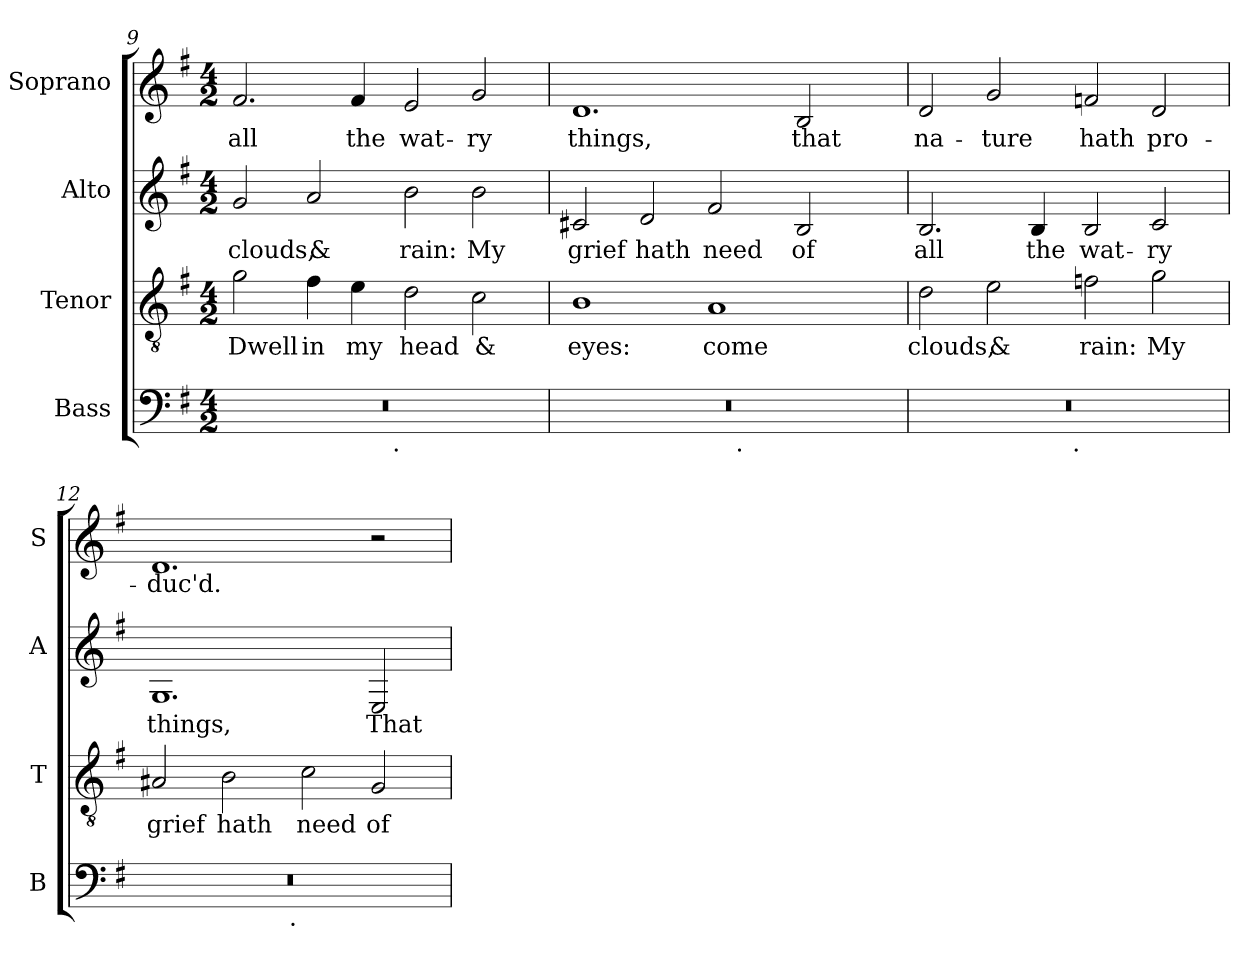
**kern	**kern	**text	**kern	**text	**kern	**text
*part4	*part3	*part3	*part2	*part2	*part1	*part1
*staff4	*staff3	*staff3	*staff2	*staff2	*staff1	*staff1
*I"Bass	*I"Tenor	*	*I"Alto	*	*I"Soprano	*
*I'B	*I'T	*	*I'A	*	*I'S	*
*clefF4	*clefGv2	*	*clefG2	*	*clefG2	*
*k[f#]	*k[f#]	*	*k[f#]	*	*k[f#]	*
*G:	*G:	*	*G:	*	*G:	*
*M4/2	*M4/2	*	*M4/2	*	*M4/2	*
=9	=9	=9	=9	=9	=9	=9
!	!	!LO:LY:b:cj	!	!LO:LY:b:cj	!	!LO:LY:b:cj
*^	*	*	*	*	*	*
0r	2ryy	2g\	Dwell	2g/	clouds,	2.f#/	all
!	!	!	!LO:LY:b:cj	!	!LO:LY:b:cj	!	!
.	4...ryy	4f#\	in	2a/	&	.	.
!	!	!	!LO:LY:b:cj	!	!	!	!LO:LY:b:cj
.	.	4e\	my	.	.	4f#/	the
!	!LO:TX:b:t=.	!	!	!	!	!	!
.	1ryy	.	.	.	.	.	.
!	!	!	!LO:LY:b:cj	!	!LO:LY:b:cj	!	!LO:LY:b:cj
.	.	2d\	head	2b\	rain:	2e/	wat-
!	!	!	!LO:LY:b:cj	!	!LO:LY:b:cj	!	!LO:LY:b:cj
.	.	2c\	&	2b\	My	2g/	-ry
.	32ryy	.	.	.	.	.	.
!!LO:PB:g=z
=10	=10	=10	=10	=10	=10	=10	=10
!	!	!	!LO:LY:b:cj	!	!LO:LY:b:cj	!	!LO:LY:b:cj
0r	1ryy	1B	eyes:	2c#X/	grief	1.d	things,
!	!	!	!	!	!LO:LY:b:cj	!	!
.	.	.	.	2d/	hath	.	.
!	!	!	!LO:LY:b:cj	!	!LO:LY:b:cj	!	!
.	16ryy	1A	come	2f#/	need	.	.
.	64ryy	.	.	.	.	.	.
!	!LO:TX:b:t=.	!	!	!	!	!	!
.	2ryy	.	.	.	.	.	.
!	!	!	!	!	!LO:LY:b:cj	!	!LO:LY:b:cj
.	.	.	.	2B/	of	2B/	that
.	4ryy	.	.	.	.	.	.
.	8ryy	.	.	.	.	.	.
.	32.ryy	.	.	.	.	.	.
=11	=11	=11	=11	=11	=11	=11	=11
!	!	!	!LO:LY:b:cj	!	!LO:LY:b:cj	!	!LO:LY:b:cj
0r	2ryy	2d\	clouds,	2.B/	all	2d/	na-
!	!	!	!LO:LY:b:cj	!	!	!	!LO:LY:b:cj
.	4...ryy	2e\	&	.	.	2g/	-ture
!	!	!	!	!	!LO:LY:b:cj	!	!
.	.	.	.	4B/	the	.	.
!	!LO:TX:b:t=.	!	!	!	!	!	!
.	1ryy	.	.	.	.	.	.
!	!	!	!LO:LY:b:cj	!	!LO:LY:b:cj	!	!LO:LY:b:cj
.	.	2fn\	rain:	2B/	wat-	2fn/	hath
!	!	!	!LO:LY:b:cj	!	!LO:LY:b:cj	!	!LO:LY:b:cj
.	.	2g\	My	2c/	-ry	2d/	pro-
.	32ryy	.	.	.	.	.	.
=12	=12	=12	=12	=12	=12	=12	=12
!	!	!	!LO:LY:b:cj	!	!LO:LY:b:cj	!	!LO:LY:b:cj
0r	2ryy	2A#X/	grief	1.G	things,	1.d	-duc'd.
!	!	!	!LO:LY:b:cj	!	!	!	!
.	4...ryy	2B\	hath	.	.	.	.
!	!LO:TX:b:t=.	!	!	!	!	!	!
.	1ryy	.	.	.	.	.	.
!	!	!	!LO:LY:b:cj	!	!	!	!
.	.	2c\	need	.	.	.	.
!	!	!	!LO:LY:b:cj	!	!LO:LY:b:cj	!	!
.	.	2G/	of	2E/	That-	2r	.
.	32ryy	.	.	.	.	.	.
*v	*v	*	*	*	*	*	*
=	=	=	=	=	=	=
*-	*-	*-	*-	*-	*-	*-
